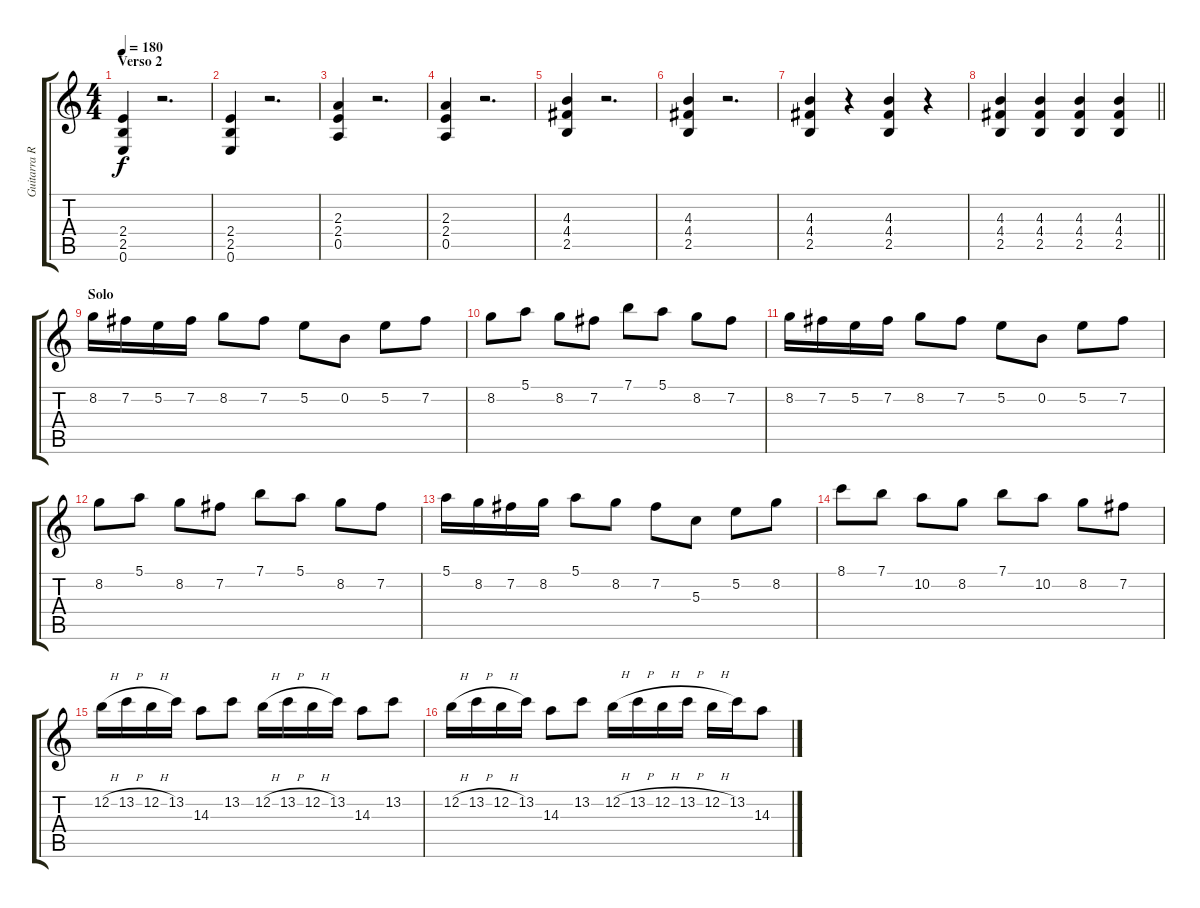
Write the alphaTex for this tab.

\track ("Guitarra Rítmica" "Guitarra R") {instrument distortionguitar}
\staff {score tabs}
\tuning (E4 B3 G3 D3 A2 E2) {hide}
\ts (4 4)
\section ("" "Verso 2")
\tempo 180
\clef g2
\ks c
(2.4 2.5 0.6).4{dy f} r.2{d} |
(2.4 2.5 0.6).4 r.2{d} |
(2.3 2.4 0.5).4 r.2{d} |
(2.3 2.4 0.5).4 r.2{d} |
(4.3 4.4 2.5).4 r.2{d} |
(4.3 4.4 2.5).4 r.2{d} |
(4.3 4.4 2.5).4 r.4 (4.3 4.4 2.5).4 r.4 |
\barLineRight lightlight
(4.3 4.4 2.5).4 (4.3 4.4 2.5).4 (4.3 4.4 2.5).4 (4.3 4.4 2.5).4 |
\section ("" "Solo")
8.2.16 7.2.16 5.2.16 7.2.16 8.2.8 7.2.8 5.2.8 0.2.8 5.2.8 7.2.8 |
8.2.8 5.1.8 8.2.8 7.2.8 7.1.8 5.1.8 8.2.8 7.2.8 |
8.2.16 7.2.16 5.2.16 7.2.16 8.2.8 7.2.8 5.2.8 0.2.8 5.2.8 7.2.8 |
8.2.8 5.1.8 8.2.8 7.2.8 7.1.8 5.1.8 8.2.8 7.2.8 |
5.1.16 8.2.16 7.2.16 8.2.16 5.1.8 8.2.8 7.2.8 5.3.8 5.2.8 8.2.8 |
8.1.8 7.1.8 10.2.8 8.2.8 7.1.8 10.2.8 8.2.8 7.2.8 |
12.2{h}.16 13.2{h}.16 12.2{h}.16 13.2.16 14.3.8 13.2.8 12.2{h}.16 13.2{h}.16 12.2{h}.16 13.2.16 14.3.8 13.2.8 |
12.2{h}.16 13.2{h}.16 12.2{h}.16 13.2.16 14.3.8 13.2.8 12.2{h}.16 13.2{h}.16 12.2{h}.16 13.2{h}.16 12.2{h}.16 13.2.16 14.3.8
